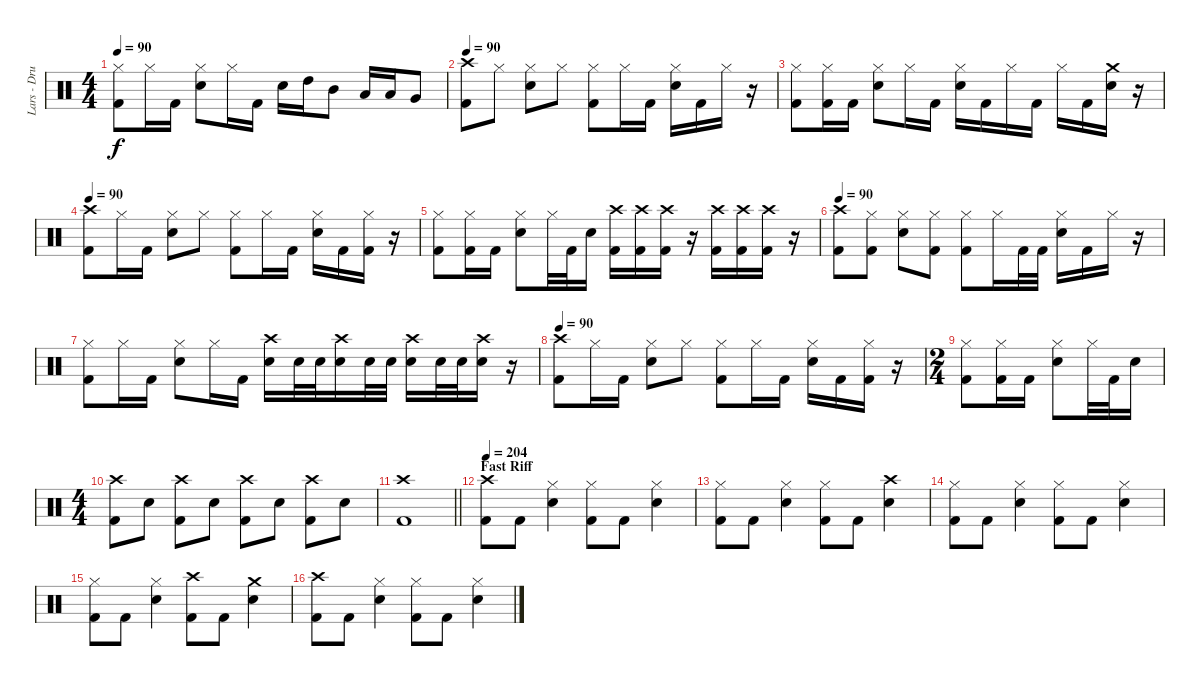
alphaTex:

\track ("Lars - Drums" "Lars - Dru") {solo instrument percussion}
\staff {score}
\articulation defaults
\ts (4 4)
\tempo 90
\clef neutral
\ks c
("Hi-Hat (closed)" "Kick (hit) 2").8{dy f} "Hi-Hat (closed)".16 "Kick (hit) 2".16 ("Hi-Hat (closed)" "Electric Snare (hit)").8 "Hi-Hat (closed)".16 "Kick (hit) 2".16 "Electric Snare (hit)".16 "High Tom (hit)".16 "Mid Tom (hit)".8 "Low Tom (hit)".16 "Low Tom (hit)".16 "Very Low Tom (hit)".8 |
\tempo 90
("Crash high (hit)" "Kick (hit) 2").8 "Hi-Hat (closed)".8 ("Hi-Hat (closed)" "Electric Snare (hit)").8 "Hi-Hat (closed)".8 ("Hi-Hat (closed)" "Kick (hit) 2").8 "Hi-Hat (closed)".16 "Kick (hit) 2".16 ("Hi-Hat (closed)" "Electric Snare (hit)").16 "Kick (hit) 2".16 "Hi-Hat (closed)".16 r.16 |
("Hi-Hat (closed)" "Kick (hit) 2").8 ("Hi-Hat (closed)" "Kick (hit) 2").16 "Kick (hit) 2".16 ("Hi-Hat (closed)" "Electric Snare (hit)").8 "Hi-Hat (closed)".16 "Kick (hit) 2".16 ("Hi-Hat (closed)" "Electric Snare (hit)").16 "Kick (hit) 2".16 "Hi-Hat (closed)".16 "Kick (hit) 2".16 "Hi-Hat (closed)".16 "Kick (hit) 2".16 ("Crash medium (hit)" "Electric Snare (hit)").16 r.16 |
\tempo 90
("Crash high (hit)" "Kick (hit) 2").8 "Hi-Hat (closed)".16 "Kick (hit) 2".16 ("Hi-Hat (closed)" "Electric Snare (hit)").8 "Hi-Hat (closed)".8 ("Hi-Hat (closed)" "Kick (hit) 2").8 "Hi-Hat (closed)".16 "Kick (hit) 2".16 ("Hi-Hat (closed)" "Electric Snare (hit)").16 "Kick (hit) 2".16 ("Hi-Hat (closed)" "Kick (hit) 2").16 r.16 |
("Hi-Hat (closed)" "Kick (hit) 2").8 ("Hi-Hat (closed)" "Kick (hit) 2").16 "Kick (hit) 2".16 ("Hi-Hat (closed)" "Electric Snare (hit)").8 "Hi-Hat (closed)".32 "Kick (hit) 2".32 "Electric Snare (hit)".16 ("Crash high (hit)" "Kick (hit) 2").16 ("Crash high (hit)" "Kick (hit) 2").16 ("Crash high (hit)" "Kick (hit) 2").16 r.16 ("Crash high (hit)" "Kick (hit) 2").16 ("Crash high (hit)" "Kick (hit) 2").16 ("Crash high (hit)" "Kick (hit) 2").16 r.16 |
\tempo 90
("Crash high (hit)" "Kick (hit) 2").8 ("Hi-Hat (closed)" "Kick (hit) 2").8 ("Hi-Hat (closed)" "Electric Snare (hit)").8 ("Hi-Hat (closed)" "Kick (hit) 2").8 ("Hi-Hat (closed)" "Kick (hit) 2").8 "Hi-Hat (closed)".16 "Kick (hit) 2".32 "Kick (hit) 2".32 ("Hi-Hat (closed)" "Electric Snare (hit)").16 "Kick (hit) 2".16 "Hi-Hat (closed)".16 r.16 |
("Hi-Hat (closed)" "Kick (hit) 2").8 "Hi-Hat (closed)".16 "Kick (hit) 2".16 ("Hi-Hat (closed)" "Electric Snare (hit)").8 "Hi-Hat (closed)".16 "Kick (hit) 2".16 ("Crash high (hit)" "Electric Snare (hit)").16 "Electric Snare (hit)".32 "Electric Snare (hit)".32 ("Crash high (hit)" "Electric Snare (hit)").16 "Electric Snare (hit)".32 "Electric Snare (hit)".32 ("Crash high (hit)" "Electric Snare (hit)").16 "Electric Snare (hit)".32 "Electric Snare (hit)".32 ("Crash high (hit)" "Electric Snare (hit)").16 r.16 |
\tempo 90
("Crash high (hit)" "Kick (hit) 2").8 "Hi-Hat (closed)".16 "Kick (hit) 2".16 ("Hi-Hat (closed)" "Electric Snare (hit)").8 "Hi-Hat (closed)".8 ("Hi-Hat (closed)" "Kick (hit) 2").8 "Hi-Hat (closed)".16 "Kick (hit) 2".16 ("Hi-Hat (closed)" "Electric Snare (hit)").16 "Kick (hit) 2".16 ("Hi-Hat (closed)" "Kick (hit) 2").16 r.16 |
\ts (2 4)
("Hi-Hat (closed)" "Kick (hit) 2").8 ("Hi-Hat (closed)" "Kick (hit) 2").16 "Kick (hit) 2".16 ("Hi-Hat (closed)" "Electric Snare (hit)").8 "Hi-Hat (closed)".32 "Kick (hit) 2".32 "Electric Snare (hit)".16 |
\ts (4 4)
("Crash high (hit)" "Kick (hit) 2").8 "Electric Snare (hit)".8 ("Crash high (hit)" "Kick (hit) 2").8 "Electric Snare (hit)".8 ("Crash high (hit)" "Kick (hit) 2").8 "Electric Snare (hit)".8 ("Crash high (hit)" "Kick (hit) 2").8 "Electric Snare (hit)".8 |
\barLineRight lightlight
("Crash high (hit)" "Kick (hit) 2").1 |
\section ("" "Fast Riff")
\tempo 204
("Crash high (hit)" "Kick (hit) 2").8 "Kick (hit) 2".8 ("Hi-Hat (closed)" "Electric Snare (hit)").4 ("Hi-Hat (closed)" "Kick (hit) 2").8 "Kick (hit) 2".8 ("Hi-Hat (closed)" "Electric Snare (hit)").4 |
("Hi-Hat (closed)" "Kick (hit) 2").8 "Kick (hit) 2".8 ("Hi-Hat (closed)" "Electric Snare (hit)").4 ("Hi-Hat (closed)" "Kick (hit) 2").8 "Kick (hit) 2".8 ("Crash high (hit)" "Electric Snare (hit)").4 |
("Hi-Hat (closed)" "Kick (hit) 2").8 "Kick (hit) 2".8 ("Hi-Hat (closed)" "Electric Snare (hit)").4 ("Hi-Hat (closed)" "Kick (hit) 2").8 "Kick (hit) 2".8 ("Hi-Hat (closed)" "Electric Snare (hit)").4 |
("Hi-Hat (closed)" "Kick (hit) 2").8 "Kick (hit) 2".8 ("Hi-Hat (closed)" "Electric Snare (hit)").4 ("Crash high (hit)" "Kick (hit) 2").8 "Kick (hit) 2".8 ("Crash medium (hit)" "Electric Snare (hit)").4 |
("Crash high (hit)" "Kick (hit) 2").8 "Kick (hit) 2".8 ("Hi-Hat (closed)" "Electric Snare (hit)").4 ("Hi-Hat (closed)" "Kick (hit) 2").8 "Kick (hit) 2".8 ("Hi-Hat (closed)" "Electric Snare (hit)").4
